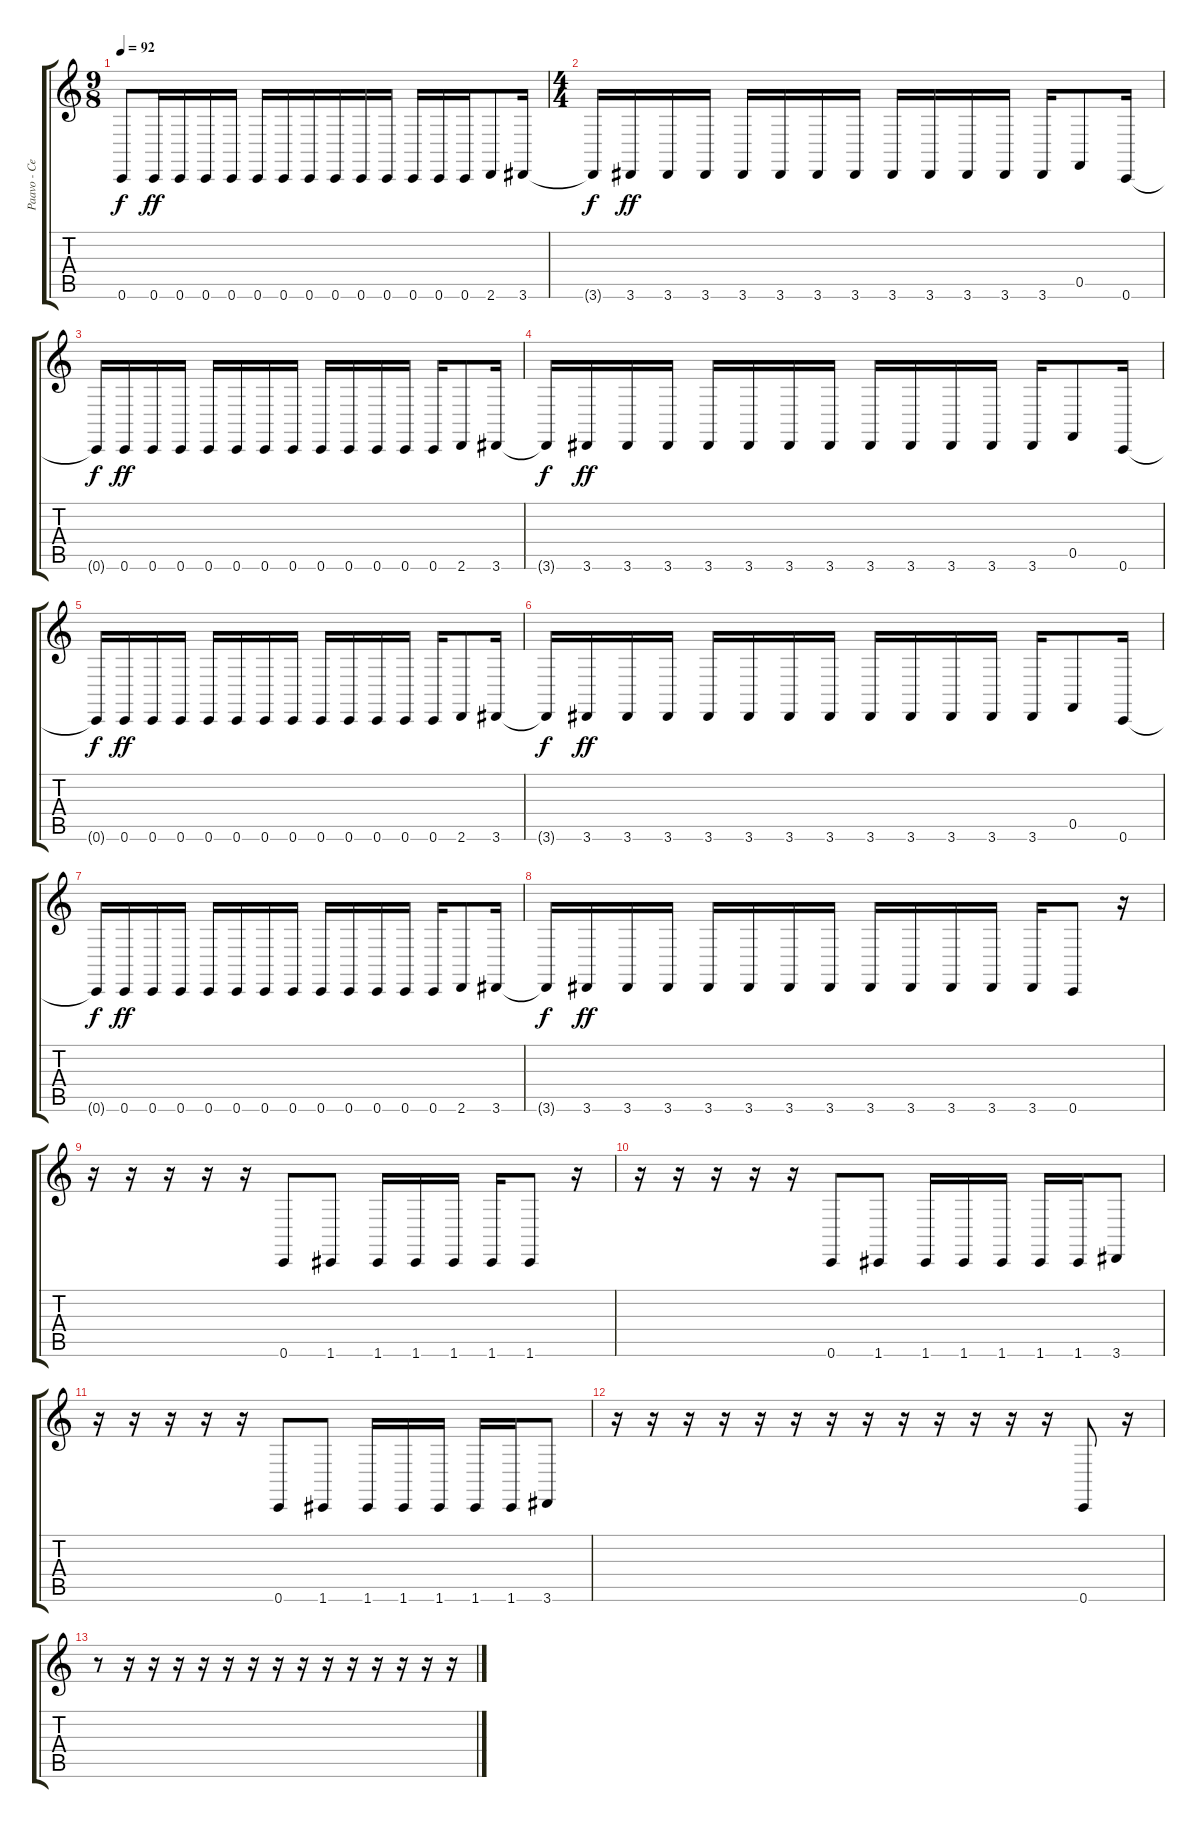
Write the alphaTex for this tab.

\track ("Paavo - Cello CFA#D#GC" "Paavo - Ce") {instrument cello}
\staff {score tabs}
\tuning (C4 G3 Eb3 Bb2 F2 C2) {hide}
\ts (9 8)
\tempo 92
\clef g2
\ks c
0.6.8{dy f instrument cello} 0.6.16{dy ff} 0.6.16 0.6.16 0.6.16 0.6.16 0.6.16 0.6.16 0.6.16 0.6.16 0.6.16 0.6.16 0.6.16 0.6.16 2.6.8 3.6.16 |
\ts (4 4)
3.6{t}.16{dy f} 3.6.16{dy ff} 3.6.16 3.6.16 3.6.16 3.6.16 3.6.16 3.6.16 3.6.16 3.6.16 3.6.16 3.6.16 3.6.16 0.5.8 0.6.16 |
0.6{t}.16{dy f} 0.6.16{dy ff} 0.6.16 0.6.16 0.6.16 0.6.16 0.6.16 0.6.16 0.6.16 0.6.16 0.6.16 0.6.16 0.6.16 2.6.8 3.6.16 |
3.6{t}.16{dy f} 3.6.16{dy ff} 3.6.16 3.6.16 3.6.16 3.6.16 3.6.16 3.6.16 3.6.16 3.6.16 3.6.16 3.6.16 3.6.16 0.5.8 0.6.16 |
0.6{t}.16{dy f} 0.6.16{dy ff} 0.6.16 0.6.16 0.6.16 0.6.16 0.6.16 0.6.16 0.6.16 0.6.16 0.6.16 0.6.16 0.6.16 2.6.8 3.6.16 |
3.6{t}.16{dy f} 3.6.16{dy ff} 3.6.16 3.6.16 3.6.16 3.6.16 3.6.16 3.6.16 3.6.16 3.6.16 3.6.16 3.6.16 3.6.16 0.5.8 0.6.16 |
0.6{t}.16{dy f} 0.6.16{dy ff} 0.6.16 0.6.16 0.6.16 0.6.16 0.6.16 0.6.16 0.6.16 0.6.16 0.6.16 0.6.16 0.6.16 2.6.8 3.6.16 |
3.6{t}.16{dy f} 3.6.16{dy ff} 3.6.16 3.6.16 3.6.16 3.6.16 3.6.16 3.6.16 3.6.16 3.6.16 3.6.16 3.6.16 3.6.16 0.6.8 r.16 |
r.16 r.16 r.16 r.16 r.16 0.6.8 1.6.8 1.6.16 1.6.16 1.6.16 1.6.16 1.6.8 r.16 |
r.16 r.16 r.16 r.16 r.16 0.6.8 1.6.8 1.6.16 1.6.16 1.6.16 1.6.16 1.6.16 3.6.8 |
r.16 r.16 r.16 r.16 r.16 0.6.8 1.6.8 1.6.16 1.6.16 1.6.16 1.6.16 1.6.16 3.6.8 |
r.16 r.16 r.16 r.16 r.16 r.16 r.16 r.16 r.16 r.16 r.16 r.16 r.16 0.6.8 r.16 |
r.8 r.16 r.16 r.16 r.16 r.16 r.16 r.16 r.16 r.16 r.16 r.16 r.16 r.16 r.16
